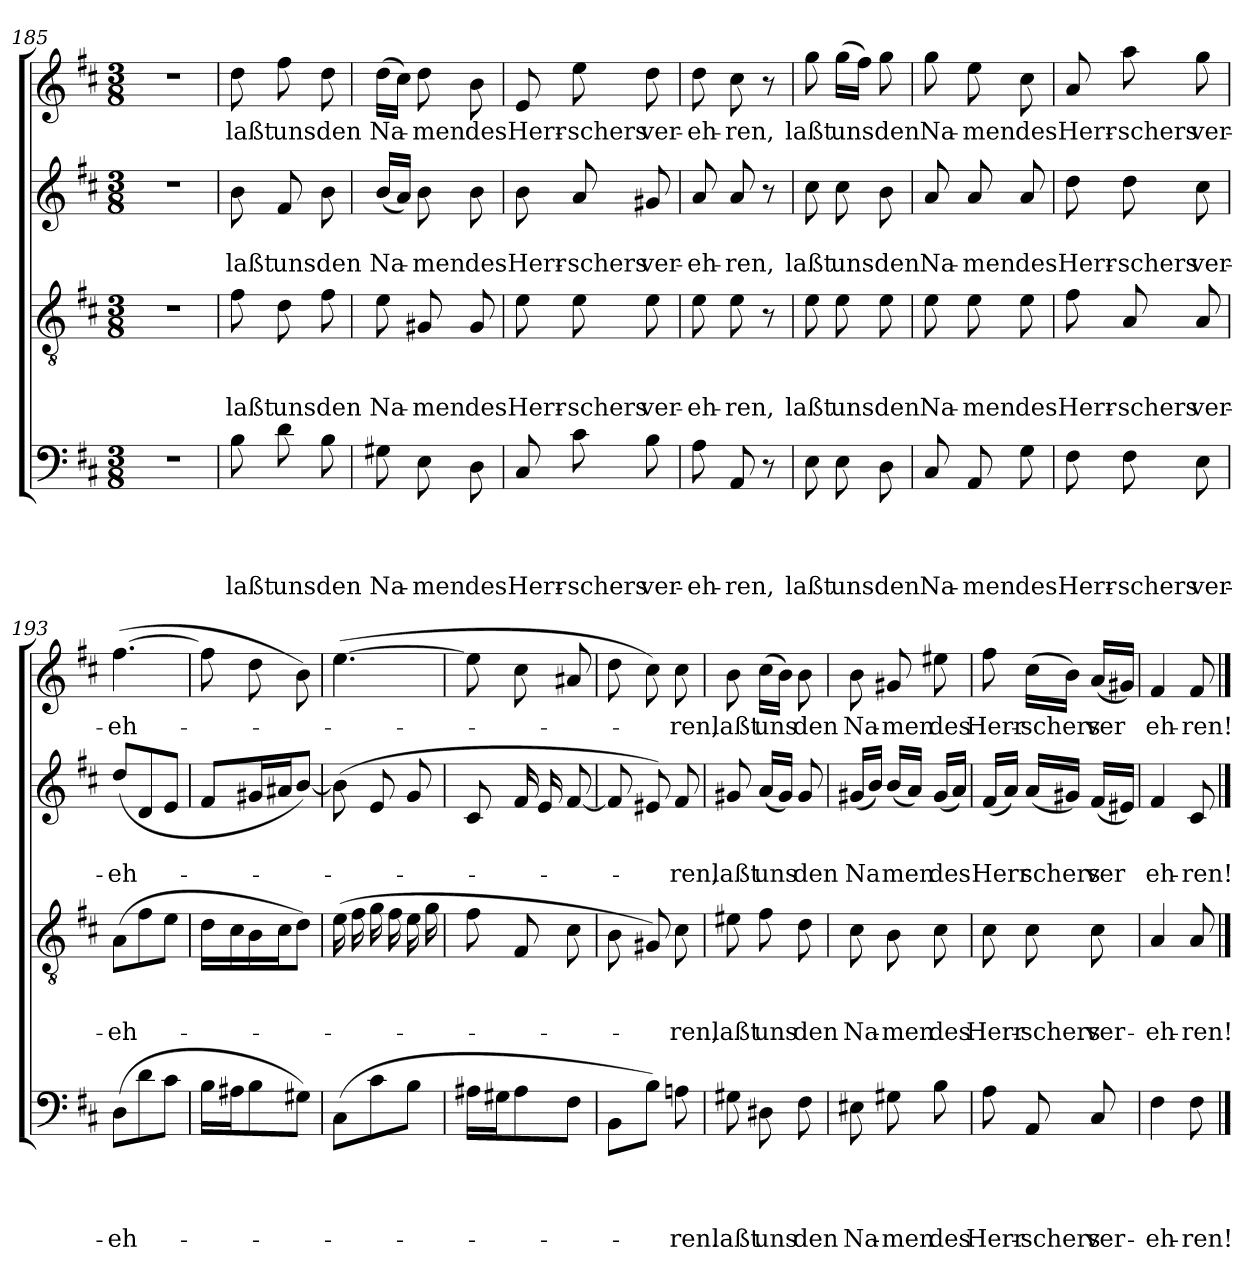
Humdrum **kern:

**kern	**text	**text	**text	**text	**kern	**text	**text	**text	**kern	**text	**text	**kern	**text
*part4	*part4	*part4	*part4	*part4	*part3	*part3	*part3	*part3	*part2	*part2	*part2	*part1	*part1
*staff4	*staff4	*staff4	*staff4	*staff4	*staff3	*staff3	*staff3	*staff3	*staff2	*staff2	*staff2	*staff1	*staff1
*clefF4	*	*	*	*	*clefGv2	*	*	*	*clefG2	*	*	*clefG2	*
*k[f#c#]	*	*	*	*	*k[f#c#]	*	*	*	*k[f#c#]	*	*	*k[f#c#]	*
*D:	*	*	*	*	*D:	*	*	*	*D:	*	*	*D:	*
*M3/8	*	*	*	*	*M3/8	*	*	*	*M3/8	*	*	*M3/8	*
=185	=185	=185	=185	=185	=185	=185	=185	=185	=185	=185	=185	=185	=185
4.r	.	.	.	.	4.r	.	.	.	4.r	.	.	4.r	.
!!LO:LB:g=z
=186	=186	=186	=186	=186	=186	=186	=186	=186	=186	=186	=186	=186	=186
!	!	!	!	!LO:LY:b	!	!	!	!LO:LY:b	!	!	!LO:LY:b	!	!LO:LY:b
8B\	.	.	.	laßt	8f#\	.	.	laßt	8b\	.	laßt	8dd\	laßt
!	!	!	!	!LO:LY:b	!	!	!	!LO:LY:b	!	!	!LO:LY:b	!	!LO:LY:b
8d\	.	.	.	uns	8d\	.	.	uns	8f#/	.	uns	8ff#\	uns
!	!	!	!	!LO:LY:b	!	!	!	!LO:LY:b	!	!	!LO:LY:b	!	!LO:LY:b
8B\	.	.	.	den	8f#\	.	.	den	8b\	.	den	8dd\	den
=187	=187	=187	=187	=187	=187	=187	=187	=187	=187	=187	=187	=187	=187
!	!	!	!	!LO:LY:b	!	!	!	!LO:LY:b	!	!	!LO:LY:b	!	!LO:LY:b
8G#X\	.	.	.	Na-	8e\	.	.	Na-	(<16b/LL	.	Na-	(>16dd\LL	Na-
.	.	.	.	.	.	.	.	.	16a/JJ)	.	.	16cc#\JJ)	.
!	!	!	!	!LO:LY:b	!	!	!	!LO:LY:b	!	!	!LO:LY:b	!	!LO:LY:b
8E\	.	.	.	-men	8G#X/	.	.	-men	8b\	.	-men	8dd\	-men
!	!	!	!	!LO:LY:b	!	!	!	!LO:LY:b	!	!	!LO:LY:b	!	!LO:LY:b
8D\	.	.	.	des	8G#/	.	.	des	8b\	.	des	8b\	des
=188	=188	=188	=188	=188	=188	=188	=188	=188	=188	=188	=188	=188	=188
!	!	!	!	!LO:LY:b	!	!	!	!LO:LY:b	!	!	!LO:LY:b	!	!LO:LY:b
8C#/	.	.	.	Herr-	8e\	.	.	Herr-	8b\	.	Herr-	8e/	Herr-
!	!	!	!	!LO:LY:b	!	!	!	!LO:LY:b	!	!	!LO:LY:b	!	!LO:LY:b
8c#\	.	.	.	-schers	8e\	.	.	-schers	8a/	.	-schers	8ee\	-schers
!	!	!	!	!LO:LY:b	!	!	!	!LO:LY:b	!	!	!LO:LY:b	!	!LO:LY:b
8B\	.	.	.	ver-	8e\	.	.	ver-	8g#X/	.	ver-	8dd\	ver-
=189	=189	=189	=189	=189	=189	=189	=189	=189	=189	=189	=189	=189	=189
!	!	!	!	!LO:LY:b	!	!	!	!LO:LY:b	!	!	!LO:LY:b	!	!LO:LY:b
8A\	.	.	.	-eh-	8e\	.	.	-eh-	8a/	.	-eh-	8dd\	-eh-
!	!	!	!	!LO:LY:b	!	!	!	!LO:LY:b	!	!	!LO:LY:b	!	!LO:LY:b
8AA/	.	.	.	-ren,	8e\	.	.	-ren,	8a/	.	-ren,	8cc#\	-ren,
8r	.	.	.	.	8r	.	.	.	8r	.	.	8r	.
=190	=190	=190	=190	=190	=190	=190	=190	=190	=190	=190	=190	=190	=190
!	!	!	!	!LO:LY:b	!	!	!	!LO:LY:b	!	!	!LO:LY:b	!	!LO:LY:b
8E\	.	.	.	laßt	8e\	.	.	laßt	8cc#\	.	laßt	8gg\	laßt
!	!	!	!	!LO:LY:b	!	!	!	!LO:LY:b	!	!	!LO:LY:b	!	!LO:LY:b
8E\	.	.	.	uns	8e\	.	.	uns	8cc#\	.	uns	(>16gg\LL	uns
.	.	.	.	.	.	.	.	.	.	.	.	16ff#\JJ)	.
!	!	!	!	!LO:LY:b	!	!	!	!LO:LY:b	!	!	!LO:LY:b	!	!LO:LY:b
8D\	.	.	.	den	8e\	.	.	den	8b\	.	den	8gg\	den
!!LO:LB:g=z
=191	=191	=191	=191	=191	=191	=191	=191	=191	=191	=191	=191	=191	=191
!	!	!	!	!LO:LY:b	!	!	!	!LO:LY:b	!	!	!LO:LY:b	!	!LO:LY:b
8C#/	.	.	.	Na-	8e\	.	.	Na-	8a/	.	Na-	8gg\	Na-
!	!	!	!	!LO:LY:b	!	!	!	!LO:LY:b	!	!	!LO:LY:b	!	!LO:LY:b
8AA/	.	.	.	-men	8e\	.	.	-men	8a/	.	-men	8ee\	-men
!	!	!	!	!LO:LY:b	!	!	!	!LO:LY:b	!	!	!LO:LY:b	!	!LO:LY:b
8G\	.	.	.	des	8e\	.	.	des	8a/	.	des	8cc#\	des
=192	=192	=192	=192	=192	=192	=192	=192	=192	=192	=192	=192	=192	=192
!	!	!	!	!LO:LY:b	!	!	!	!LO:LY:b	!	!	!LO:LY:b	!	!LO:LY:b
8F#\	.	.	.	Herr-	8f#\	.	.	Herr-	8dd\	.	Herr-	8a/	Herr-
!	!	!	!	!LO:LY:b	!	!	!	!LO:LY:b	!	!	!LO:LY:b	!	!LO:LY:b
8F#\	.	.	.	-schers	8A/	.	.	-schers	8dd\	.	-schers	8aa\	-schers
!	!	!	!	!LO:LY:b	!	!	!	!LO:LY:b	!	!	!LO:LY:b	!	!LO:LY:b
8E\	.	.	.	ver-	8A/	.	.	ver-	8cc#\	.	ver-	8gg\	ver-
=193	=193	=193	=193	=193	=193	=193	=193	=193	=193	=193	=193	=193	=193
!	!	!	!	!LO:LY:b	!	!	!	!LO:LY:b	!	!	!LO:LY:b	!	!LO:LY:b
(>8D\L	.	.	.	-eh-	(>8A\L	.	.	-eh-	(<8dd/L	.	-eh-	(>[4.ff#\	-eh-
8d\	.	.	.	.	8f#\	.	.	.	8d/	.	.	.	.
8c#\J	.	.	.	.	8e\J	.	.	.	8e/J	.	.	.	.
=194	=194	=194	=194	=194	=194	=194	=194	=194	=194	=194	=194	=194	=194
16B\LL	.	.	.	.	16d\LL	.	.	.	8f#/L	.	.	8ff#\]	.
16A#X\J	.	.	.	.	16c#\	.	.	.	.	.	.	.	.
8B\	.	.	.	.	16B\	.	.	.	16g#X/L	.	.	8dd\	.
.	.	.	.	.	16c#\J	.	.	.	16a#X/J	.	.	.	.
8G#X\J)	.	.	.	.	8d\J)	.	.	.	[8b/J)	.	.	8b\)	.
!!LO:PB:g=z
=195	=195	=195	=195	=195	=195	=195	=195	=195	=195	=195	=195	=195	=195
(>8C#\L	.	.	.	.	(>16e\	.	.	.	(>8b\]	.	.	(>[4.ee\	.
.	.	.	.	.	16f#\	.	.	.	.	.	.	.	.
8c#\	.	.	.	.	16g\	.	.	.	8e/	.	.	.	.
.	.	.	.	.	16f#\	.	.	.	.	.	.	.	.
8B\J	.	.	.	.	16e\	.	.	.	8g/	.	.	.	.
.	.	.	.	.	16g\	.	.	.	.	.	.	.	.
=196	=196	=196	=196	=196	=196	=196	=196	=196	=196	=196	=196	=196	=196
16A#X\LL	.	.	.	.	8f#\	.	.	.	8c#/	.	.	8ee\]	.
16G#X\J	.	.	.	.	.	.	.	.	.	.	.	.	.
8A#\	.	.	.	.	8F#/	.	.	.	16f#/	.	.	8cc#\	.
.	.	.	.	.	.	.	.	.	16e/	.	.	.	.
8F#\J	.	.	.	.	8c#\	.	.	.	[8f#/	.	.	8a#X/	.
=197	=197	=197	=197	=197	=197	=197	=197	=197	=197	=197	=197	=197	=197
8BB\L	.	.	.	.	8B\	.	.	.	8f#/]	.	.	8dd\	.
8B\J)	.	.	.	.	8G#X/)	.	.	.	8e#X/)	.	.	8cc#\)	.
!	!	!	!	!LO:LY:b	!	!	!	!LO:LY:b	!	!	!LO:LY:b	!	!LO:LY:b
8An\	.	.	.	-ren.	8c#\	.	.	-ren,	8f#/	.	-ren,	8cc#\	-ren,
!!LO:LB:g=z
=198	=198	=198	=198	=198	=198	=198	=198	=198	=198	=198	=198	=198	=198
!	!	!	!	!LO:LY:b	!	!	!	!LO:LY:b	!	!	!LO:LY:b	!	!LO:LY:b
8G#X\	.	.	.	laßt	8e#X\	.	.	laßt	8g#X/	.	laßt	8b\	laßt
!	!	!	!	!LO:LY:b	!	!	!	!LO:LY:b	!	!	!LO:LY:b	!	!LO:LY:b
8D#X\	.	.	.	uns	8f#\	.	.	uns	(<16a/LL	.	uns	(>16cc#\LL	uns
.	.	.	.	.	.	.	.	.	16g#/JJ)	.	.	16b\JJ)	.
!	!	!	!	!LO:LY:b	!	!	!	!LO:LY:b	!	!	!LO:LY:b	!	!LO:LY:b
8F#\	.	.	.	den	8d\	.	.	den	8g#/	.	den	8b\	den
=199	=199	=199	=199	=199	=199	=199	=199	=199	=199	=199	=199	=199	=199
!	!	!	!	!LO:LY:b	!	!	!	!LO:LY:b	!	!	!LO:LY:b	!	!LO:LY:b
8E#X\	.	.	.	Na-	8c#\	.	.	Na-	(<16g#X/LL	.	Na	8b\	Na-
.	.	.	.	.	.	.	.	.	16b/JJ)	.	.	.	.
!	!	!	!	!LO:LY:b	!	!	!	!LO:LY:b	!	!	!LO:LY:b	!	!LO:LY:b
8G#X\	.	.	.	-men	8B\	.	.	-men	(<16b/LL	.	men	8g#X/	-men
.	.	.	.	.	.	.	.	.	16a/JJ)	.	.	.	.
!	!	!	!	!LO:LY:b	!	!	!	!LO:LY:b	!	!	!LO:LY:b	!	!LO:LY:b
8B\	.	.	.	des	8c#\	.	.	des	(<16g#/LL	.	des	8ee#X\	des
.	.	.	.	.	.	.	.	.	16a/JJ)	.	.	.	.
=200	=200	=200	=200	=200	=200	=200	=200	=200	=200	=200	=200	=200	=200
!	!	!	!	!LO:LY:b	!	!	!	!LO:LY:b	!	!	!LO:LY:b	!	!LO:LY:b
8A\	.	.	.	Herr-	8c#\	.	.	Herr-	(<16f#/LL	.	Herr	8ff#\	Herr-
.	.	.	.	.	.	.	.	.	16a/JJ)	.	.	.	.
!	!	!	!	!LO:LY:b	!	!	!	!LO:LY:b	!	!	!LO:LY:b	!	!LO:LY:b
8AA/	.	.	.	-schers	8c#\	.	.	-schers	(<16a/LL	.	schers	(>16cc#\LL	-schers
.	.	.	.	.	.	.	.	.	16g#X/JJ)	.	.	16b\JJ)	.
!	!	!	!	!LO:LY:b	!	!	!	!LO:LY:b	!	!	!LO:LY:b	!	!LO:LY:b
8C#/	.	.	.	ver-	8c#\	.	.	ver-	(<16f#/LL	.	ver	(<16a/LL	ver
.	.	.	.	.	.	.	.	.	16e#X/JJ)	.	.	16g#X/JJ)	.
=201	=201	=201	=201	=201	=201	=201	=201	=201	=201	=201	=201	=201	=201
!	!	!	!	!LO:LY:b	!	!	!	!LO:LY:b	!	!	!LO:LY:b	!	!LO:LY:b
4F#\	.	.	.	-eh-	4A/	.	.	-eh-	4f#/	.	eh-	4f#/	eh-
!	!	!	!	!LO:LY:b	!	!	!	!LO:LY:b	!	!	!LO:LY:b	!	!LO:LY:b
8F#\	.	.	.	-ren!	8A/	.	.	-ren!	8c#/	.	-ren!	8f#/	-ren!
==	==	==	==	==	==	==	==	==	==	==	==	==	==
*-	*-	*-	*-	*-	*-	*-	*-	*-	*-	*-	*-	*-	*-
